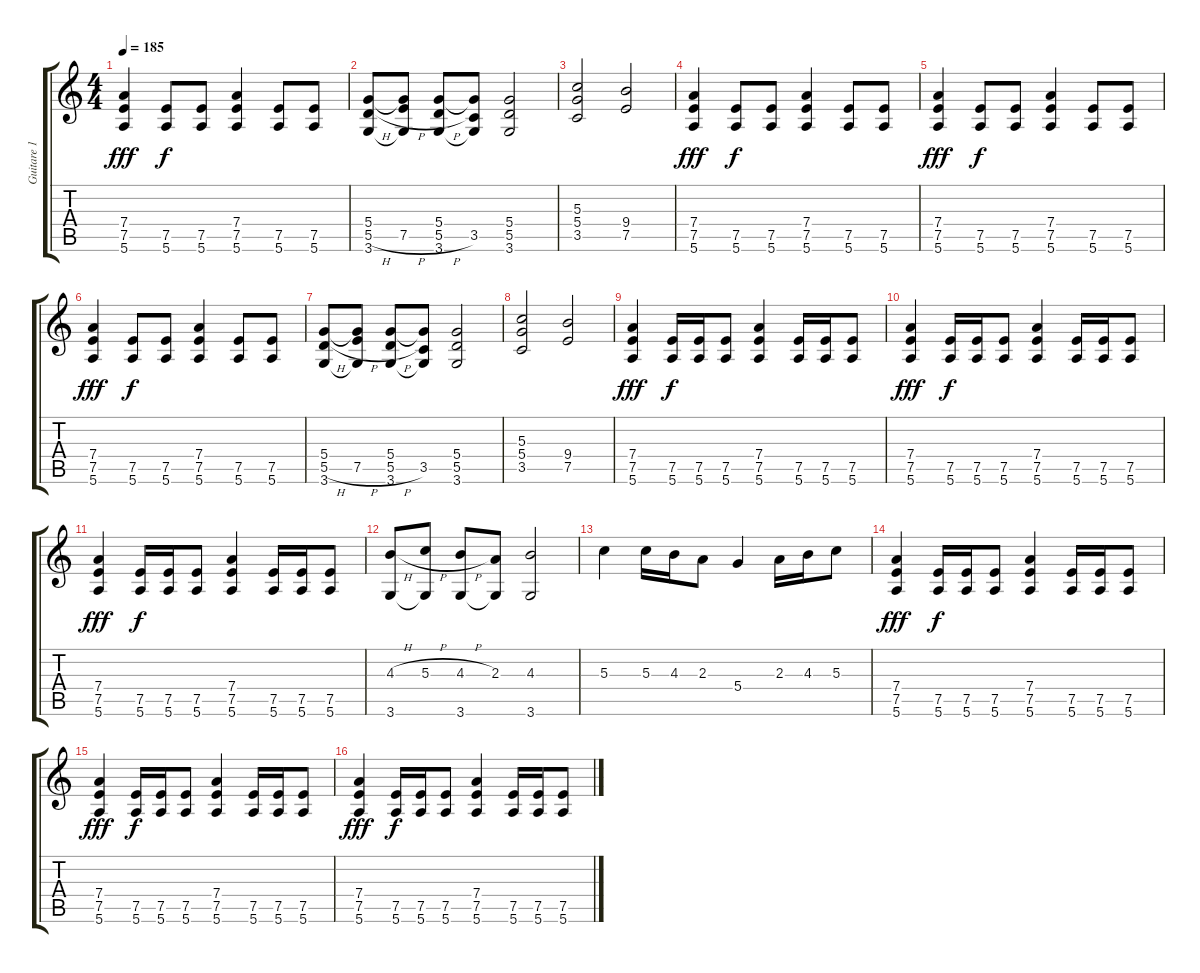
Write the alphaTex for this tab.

\track ("Guitare 1" "Guitare 1") {instrument distortionguitar}
\staff {score tabs}
\tuning (E4 B3 G3 D3 A2 E2) {hide}
\ts (4 4)
\tempo 185
\clef g2
\ks c
(7.4 7.5 5.6).4{dy fff} (7.5 5.6).8{dy f} (7.5 5.6).8 (7.4 7.5 5.6).4 (7.5 5.6).8 (7.5 5.6).8 |
(5.4 5.5{h} 3.6).8 (5.4{t} 7.5{h} 3.6{t}).8 (5.4 5.5{h} 3.6).8 (5.4{t} 3.5 3.6{t}).8 (5.4 5.5 3.6).2 |
(5.3 5.4 3.5).2 (9.4 7.5).2 |
(7.4 7.5 5.6).4{dy fff} (7.5 5.6).8{dy f} (7.5 5.6).8 (7.4 7.5 5.6).4 (7.5 5.6).8 (7.5 5.6).8 |
(7.4 7.5 5.6).4{dy fff} (7.5 5.6).8{dy f} (7.5 5.6).8 (7.4 7.5 5.6).4 (7.5 5.6).8 (7.5 5.6).8 |
(7.4 7.5 5.6).4{dy fff} (7.5 5.6).8{dy f} (7.5 5.6).8 (7.4 7.5 5.6).4 (7.5 5.6).8 (7.5 5.6).8 |
(5.4 5.5{h} 3.6).8 (5.4{t} 7.5{h} 3.6{t}).8 (5.4 5.5{h} 3.6).8 (5.4{t} 3.5 3.6{t}).8 (5.4 5.5 3.6).2 |
(5.3 5.4 3.5).2 (9.4 7.5).2 |
(7.4 7.5 5.6).4{dy fff} (7.5 5.6).16{dy f} (7.5 5.6).16 (7.5 5.6).8 (7.4 7.5 5.6).4 (7.5 5.6).16 (7.5 5.6).16 (7.5 5.6).8 |
(7.4 7.5 5.6).4{dy fff} (7.5 5.6).16{dy f} (7.5 5.6).16 (7.5 5.6).8 (7.4 7.5 5.6).4 (7.5 5.6).16 (7.5 5.6).16 (7.5 5.6).8 |
(7.4 7.5 5.6).4{dy fff} (7.5 5.6).16{dy f} (7.5 5.6).16 (7.5 5.6).8 (7.4 7.5 5.6).4 (7.5 5.6).16 (7.5 5.6).16 (7.5 5.6).8 |
(4.3{h} 3.6).8 (5.3{h} 3.6{t}).8 (4.3{h} 3.6).8 (2.3 3.6{t}).8 (4.3 3.6).2 |
5.3.4 5.3.16 4.3.16 2.3.8 5.4.4 2.3.16 4.3.16 5.3.8 |
(7.4 7.5 5.6).4{dy fff} (7.5 5.6).16{dy f} (7.5 5.6).16 (7.5 5.6).8 (7.4 7.5 5.6).4 (7.5 5.6).16 (7.5 5.6).16 (7.5 5.6).8 |
(7.4 7.5 5.6).4{dy fff} (7.5 5.6).16{dy f} (7.5 5.6).16 (7.5 5.6).8 (7.4 7.5 5.6).4 (7.5 5.6).16 (7.5 5.6).16 (7.5 5.6).8 |
(7.4 7.5 5.6).4{dy fff} (7.5 5.6).16{dy f} (7.5 5.6).16 (7.5 5.6).8 (7.4 7.5 5.6).4 (7.5 5.6).16 (7.5 5.6).16 (7.5 5.6).8
